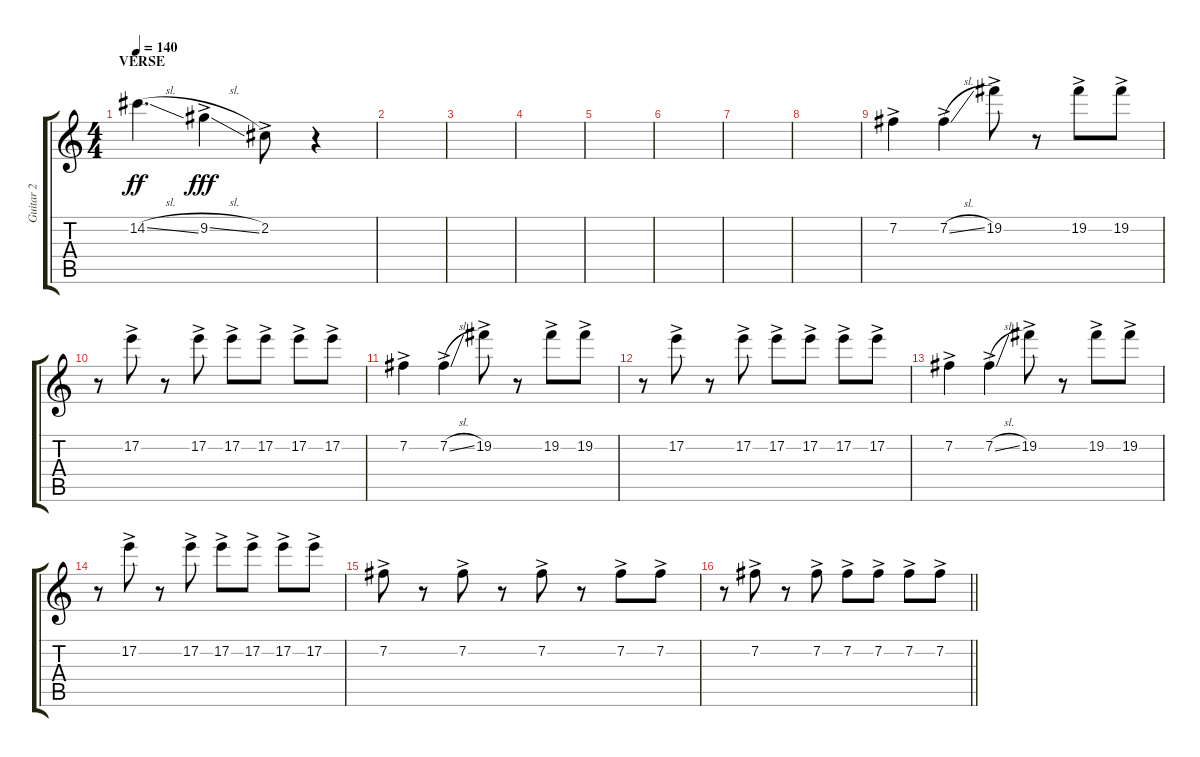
\track ("Guitar 2" "Guitar 2") {instrument distortionguitar}
\staff {score tabs}
\tuning (E4 B3 G3 D3 A2 E2) {hide}
\ts (4 4)
\section ("" "VERSE")
\tempo 140
\clef g2
\ks c
14.2{sl t}.4{d dy ff} 9.2{sl ac}.4{dy fff} 2.2{ac}.8 r.4 |
|
|
|
|
|
|
|
7.2{ac}.4 7.2{sl ac}.4 19.2{ac}.8 r.8 19.2{ac}.8 19.2{ac}.8 |
r.8 17.2{ac}.8 r.8 17.2{ac}.8 17.2{ac}.8 17.2{ac}.8 17.2{ac}.8 17.2{ac}.8 |
7.2{ac}.4 7.2{sl ac}.4 19.2{ac}.8 r.8 19.2{ac}.8 19.2{ac}.8 |
r.8 17.2{ac}.8 r.8 17.2{ac}.8 17.2{ac}.8 17.2{ac}.8 17.2{ac}.8 17.2{ac}.8 |
7.2{ac}.4 7.2{sl ac}.4 19.2{ac}.8 r.8 19.2{ac}.8 19.2{ac}.8 |
r.8 17.2{ac}.8 r.8 17.2{ac}.8 17.2{ac}.8 17.2{ac}.8 17.2{ac}.8 17.2{ac}.8 |
7.2{ac}.8 r.8 7.2{ac}.8 r.8 7.2{ac}.8 r.8 7.2{ac}.8 7.2{ac}.8 |
\barLineRight lightlight
r.8 7.2{ac}.8 r.8 7.2{ac}.8 7.2{ac}.8 7.2{ac}.8 7.2{ac}.8 7.2{sl ac}.8
